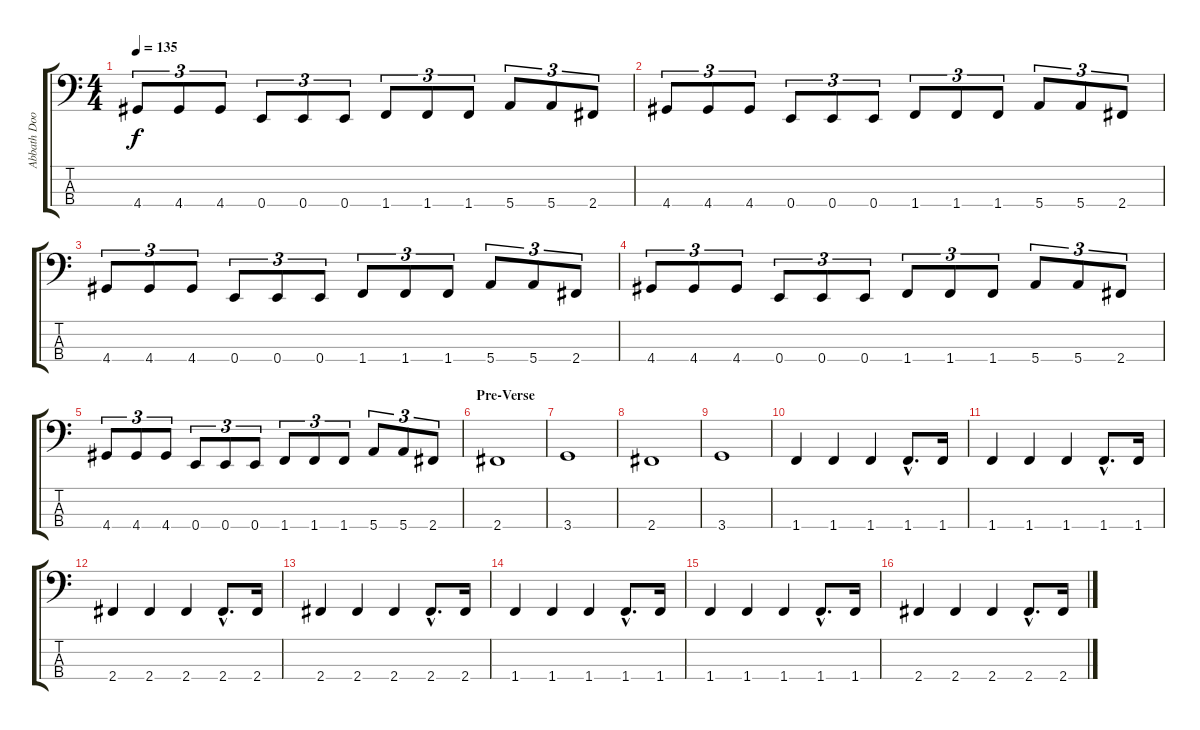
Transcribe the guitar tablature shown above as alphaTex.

\track ("Abbath Doom Occulta" "Abbath Doo") {instrument electricbasspick}
\staff {score tabs}
\tuning (G2 D2 A1 E1) {hide}
\ts (4 4)
\tempo 135
\clef f4
\ks c
4.4.8{tu (3 2) dy f} 4.4.8{tu (3 2)} 4.4.8{tu (3 2)} 0.4.8{tu (3 2)} 0.4.8{tu (3 2)} 0.4.8{tu (3 2)} 1.4.8{tu (3 2)} 1.4.8{tu (3 2)} 1.4.8{tu (3 2)} 5.4.8{tu (3 2)} 5.4.8{tu (3 2)} 2.4.8{tu (3 2)} |
4.4.8{tu (3 2)} 4.4.8{tu (3 2)} 4.4.8{tu (3 2)} 0.4.8{tu (3 2)} 0.4.8{tu (3 2)} 0.4.8{tu (3 2)} 1.4.8{tu (3 2)} 1.4.8{tu (3 2)} 1.4.8{tu (3 2)} 5.4.8{tu (3 2)} 5.4.8{tu (3 2)} 2.4.8{tu (3 2)} |
4.4.8{tu (3 2)} 4.4.8{tu (3 2)} 4.4.8{tu (3 2)} 0.4.8{tu (3 2)} 0.4.8{tu (3 2)} 0.4.8{tu (3 2)} 1.4.8{tu (3 2)} 1.4.8{tu (3 2)} 1.4.8{tu (3 2)} 5.4.8{tu (3 2)} 5.4.8{tu (3 2)} 2.4.8{tu (3 2)} |
4.4.8{tu (3 2)} 4.4.8{tu (3 2)} 4.4.8{tu (3 2)} 0.4.8{tu (3 2)} 0.4.8{tu (3 2)} 0.4.8{tu (3 2)} 1.4.8{tu (3 2)} 1.4.8{tu (3 2)} 1.4.8{tu (3 2)} 5.4.8{tu (3 2)} 5.4.8{tu (3 2)} 2.4.8{tu (3 2)} |
4.4.8{tu (3 2)} 4.4.8{tu (3 2)} 4.4.8{tu (3 2)} 0.4.8{tu (3 2)} 0.4.8{tu (3 2)} 0.4.8{tu (3 2)} 1.4.8{tu (3 2)} 1.4.8{tu (3 2)} 1.4.8{tu (3 2)} 5.4.8{tu (3 2)} 5.4.8{tu (3 2)} 2.4.8{tu (3 2)} |
\section ("" "Pre-Verse")
2.4.1 |
3.4.1 |
2.4.1 |
3.4.1 |
1.4.4 1.4.4 1.4.4 1.4{hac}.8{d} 1.4.16 |
1.4.4 1.4.4 1.4.4 1.4{hac}.8{d} 1.4.16 |
2.4.4 2.4.4 2.4.4 2.4{hac}.8{d} 2.4.16 |
2.4.4 2.4.4 2.4.4 2.4{hac}.8{d} 2.4.16 |
1.4.4 1.4.4 1.4.4 1.4{hac}.8{d} 1.4.16 |
1.4.4 1.4.4 1.4.4 1.4{hac}.8{d} 1.4.16 |
2.4.4 2.4.4 2.4.4 2.4{hac}.8{d} 2.4.16
